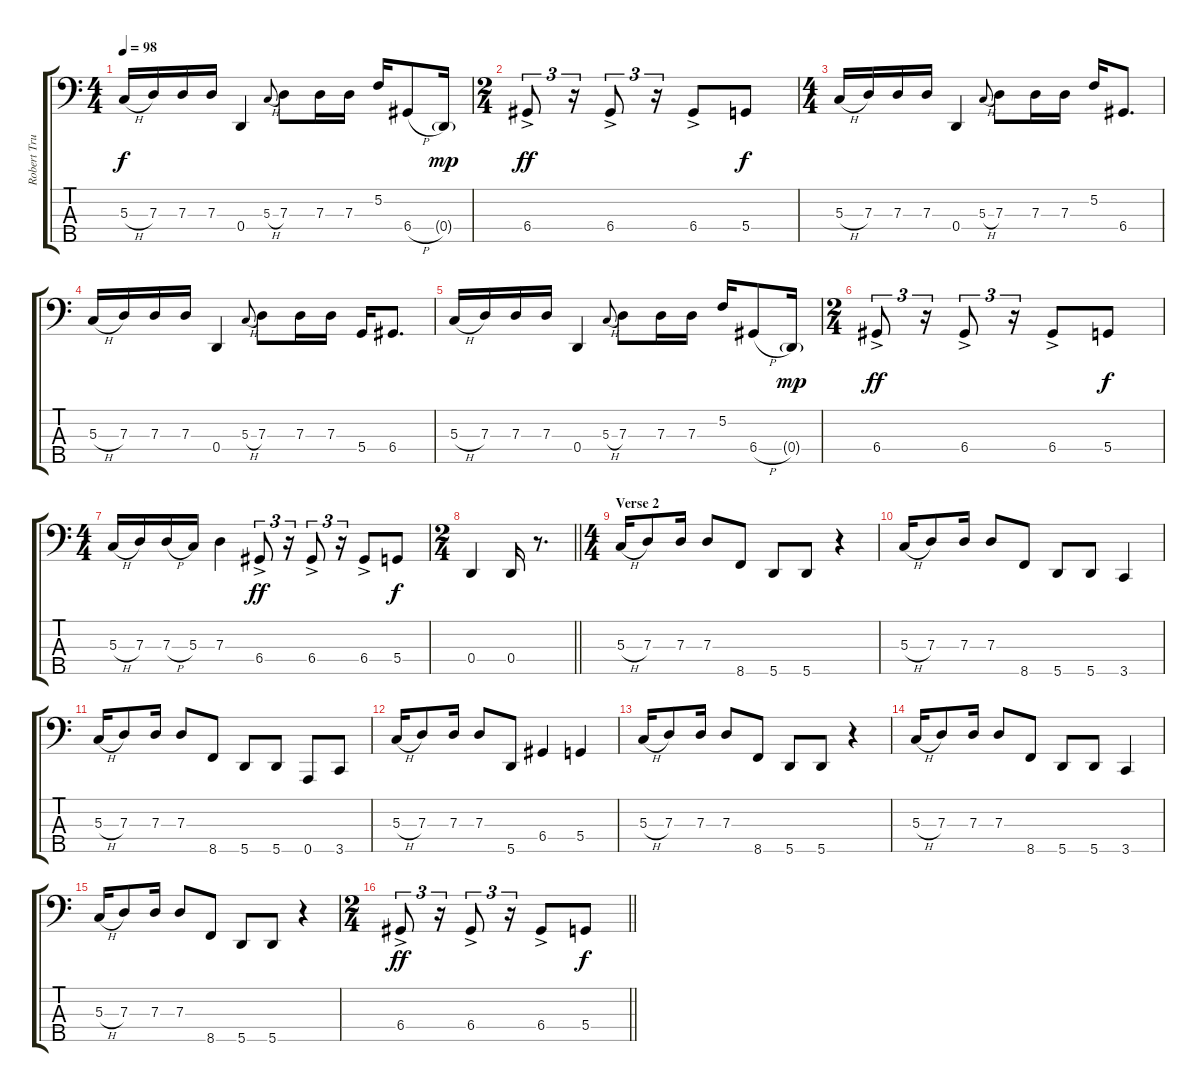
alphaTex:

\track ("Robert Trujillo (Bass)" "Robert Tru") {instrument electricbassfinger}
\staff {score tabs}
\tuning (F2 C2 G1 D1 A0) {hide}
\ts (4 4)
\tempo 98
\clef f4
\ks c
5.3{h}.16{dy f} 7.3.16 7.3.16 7.3.16 0.4.4 5.3{h}.8{gr onbeat} 7.3.8 7.3.16 7.3.16 5.2.16 6.4{h}.8 0.4{g}.16{dy mp} |
\ts (2 4)
6.4{ac}.8{tu (3 2) dy ff} r.16{tu (3 2)} 6.4{ac}.8{tu (3 2)} r.16{tu (3 2)} 6.4{ac}.8 5.4.8{dy f} |
\ts (4 4)
5.3{h}.16 7.3.16 7.3.16 7.3.16 0.4.4 5.3{h}.8{gr onbeat} 7.3.8 7.3.16 7.3.16 5.2.16 6.4.8{d} |
5.3{h}.16 7.3.16 7.3.16 7.3.16 0.4.4 5.3{h}.8{gr onbeat} 7.3.8 7.3.16 7.3.16 5.4.16 6.4.8{d} |
5.3{h}.16 7.3.16 7.3.16 7.3.16 0.4.4 5.3{h}.8{gr onbeat} 7.3.8 7.3.16 7.3.16 5.2.16 6.4{h}.8 0.4{g}.16{dy mp} |
\ts (2 4)
6.4{ac}.8{tu (3 2) dy ff} r.16{tu (3 2)} 6.4{ac}.8{tu (3 2)} r.16{tu (3 2)} 6.4{ac}.8 5.4.8{dy f} |
\ts (4 4)
5.3{h}.16 7.3.16 7.3{h}.16 5.3.16 7.3.4 6.4{ac}.8{tu (3 2) dy ff} r.16{tu (3 2)} 6.4{ac}.8{tu (3 2)} r.16{tu (3 2)} 6.4{ac}.8 5.4.8{dy f} |
\ts (2 4)
\barLineRight lightlight
0.4.4 0.4.16 r.8{d} |
\ts (4 4)
\section ("" "Verse 2")
5.3{h}.16 7.3.8 7.3.16 7.3.8 8.5.8 5.5.8 5.5.8 r.4 |
5.3{h}.16 7.3.8 7.3.16 7.3.8 8.5.8 5.5.8 5.5.8 3.5.4 |
5.3{h}.16 7.3.8 7.3.16 7.3.8 8.5.8 5.5.8 5.5.8 0.5.8 3.5.8 |
5.3{h}.16 7.3.8 7.3.16 7.3.8 5.5.8 6.4.4 5.4.4 |
5.3{h}.16 7.3.8 7.3.16 7.3.8 8.5.8 5.5.8 5.5.8 r.4 |
5.3{h}.16 7.3.8 7.3.16 7.3.8 8.5.8 5.5.8 5.5.8 3.5.4 |
5.3{h}.16 7.3.8 7.3.16 7.3.8 8.5.8 5.5.8 5.5.8 r.4 |
\ts (2 4)
\barLineRight lightlight
6.4{ac}.8{tu (3 2) dy ff} r.16{tu (3 2)} 6.4{ac}.8{tu (3 2)} r.16{tu (3 2)} 6.4{ac}.8 5.4.8{dy f}
